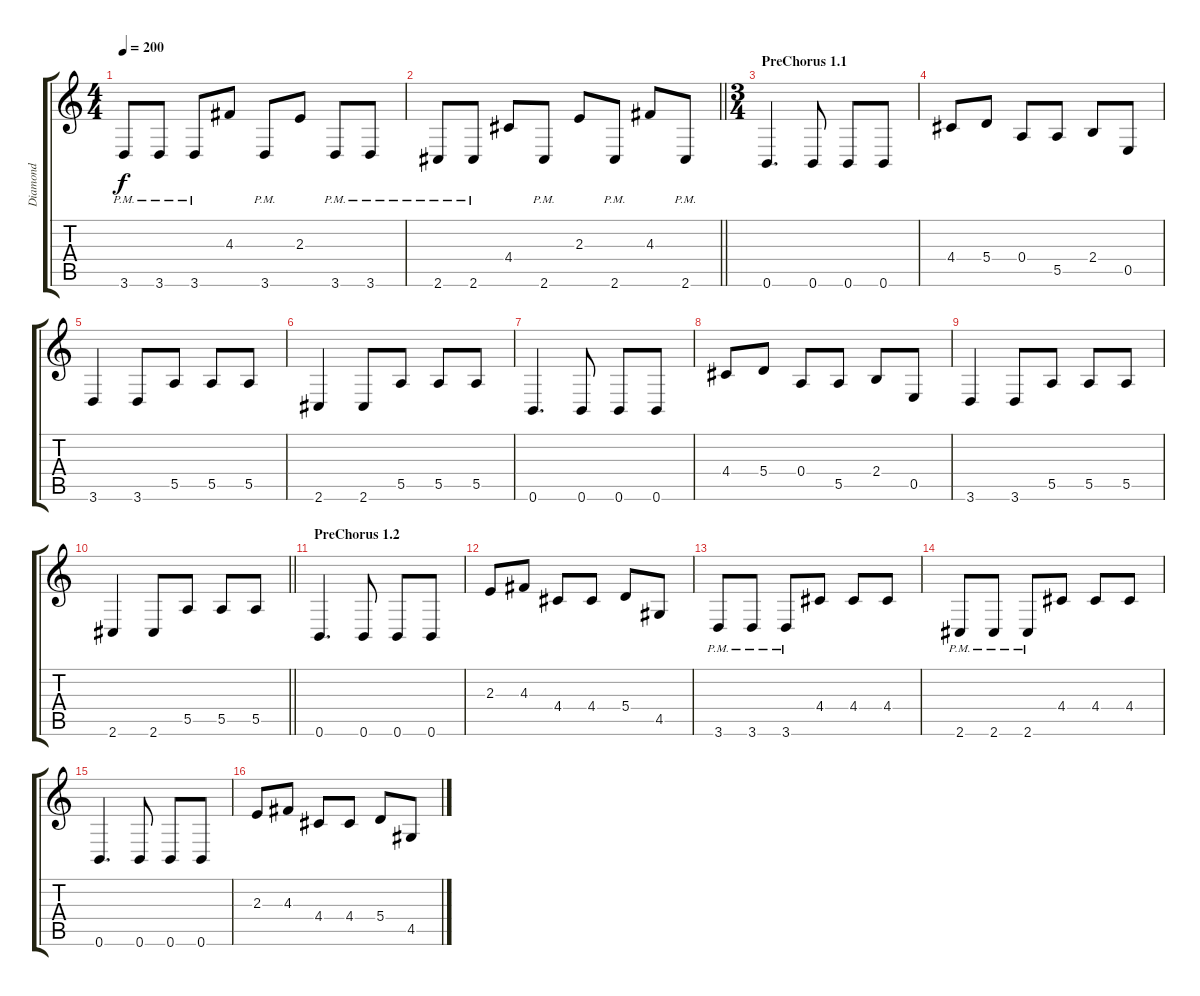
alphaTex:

\track ("Diamond" "Diamond") {instrument distortionguitar}
\staff {score tabs}
\tuning (B3 Gb3 D3 A2 E2 B1) {hide}
\ts (4 4)
\tempo 200
\clef g2
\ks c
3.6{pm}.8{dy f} 3.6{pm}.8 3.6{pm}.8 4.3.8 3.6{pm}.8 2.3.8 3.6{pm}.8 3.6{pm}.8 |
\barLineRight lightlight
2.6{pm}.8 2.6{pm}.8 4.4.8 2.6{pm}.8 2.3.8 2.6{pm}.8 4.3.8 2.6{pm}.8 |
\ts (3 4)
\section ("" "PreChorus 1.1")
0.6.4{d} 0.6.8 0.6.8 0.6.8 |
4.4.8 5.4.8 0.4.8 5.5.8 2.4.8 0.5.8 |
3.6.4 3.6.8 5.5.8 5.5.8 5.5.8 |
2.6.4 2.6.8 5.5.8 5.5.8 5.5.8 |
0.6.4{d} 0.6.8 0.6.8 0.6.8 |
4.4.8 5.4.8 0.4.8 5.5.8 2.4.8 0.5.8 |
3.6.4 3.6.8 5.5.8 5.5.8 5.5.8 |
\barLineRight lightlight
2.6.4 2.6.8 5.5.8 5.5.8 5.5.8 |
\section ("" "PreChorus 1.2")
0.6.4{d} 0.6.8 0.6.8 0.6.8 |
2.3.8 4.3.8 4.4.8 4.4.8 5.4.8 4.5.8 |
3.6{pm}.8 3.6{pm}.8 3.6{pm}.8 4.4.8 4.4.8 4.4.8 |
2.6{pm}.8 2.6{pm}.8 2.6{pm}.8 4.4.8 4.4.8 4.4.8 |
0.6.4{d} 0.6.8 0.6.8 0.6.8 |
2.3.8 4.3.8 4.4.8 4.4.8 5.4.8 4.5.8
